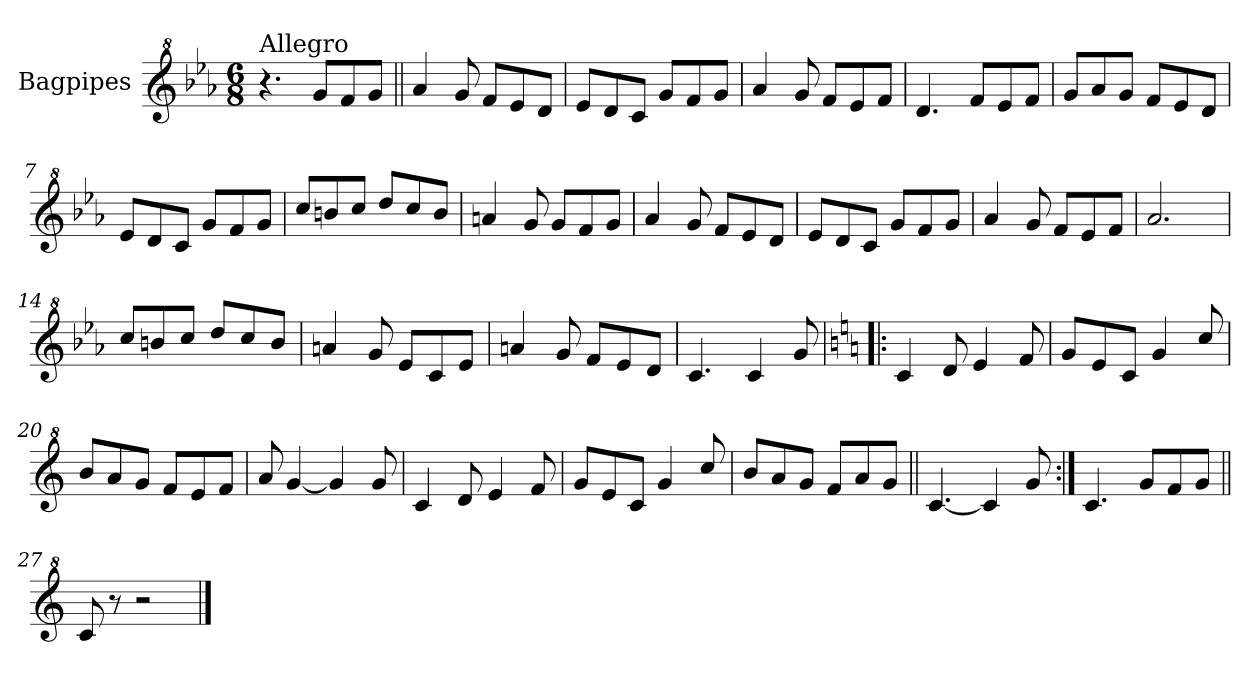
**kern
*part1
*staff1
*I"Bagpipes
*I'Bag
*clefG^2
*k[b-e-a-]
*E-:
*M6/8
=1
!LO:TX:a:t=Allegro
4.r
8gg/L
8ff/
8gg/J
=2||
4aa-/
8gg/
8ff/L
8ee-/
8dd/J
=3
8ee-/L
8dd/
8cc/J
8gg/L
8ff/
8gg/J
=4
4aa-/
8gg/
8ff/L
8ee-/
8ff/J
=5
4.dd/
8ff/L
8ee-/
8ff/J
=6
8gg/L
8aa-/
8gg/J
8ff/L
8ee-/
8dd/J
=7
8ee-/L
8dd/
8cc/J
8gg/L
8ff/
8gg/J
!!LO:LB:g=z
=8
8ccc/L
8bbn/
8ccc/J
8ddd/L
8ccc/
8bb/J
=9
4aan/
8gg/
8gg/L
8ff/
8gg/J
=10
4aa-/
8gg/
8ff/L
8ee-/
8dd/J
=11
8ee-/L
8dd/
8cc/J
8gg/L
8ff/
8gg/J
=12
4aa-/
8gg/
8ff/L
8ee-/
8ff/J
=13
2.aa-/
=14
8ccc/L
8bbn/
8ccc/J
8ddd/L
8ccc/
8bb/J
=15
4aan/
8gg/
8ee-/L
8cc/
8ee-/J
!!LO:LB:g=z
=16
4aan/
8gg/
8ff/L
8ee-/
8dd/J
=17
4.cc/
4cc/
8gg/
=18!|:
*k[]
*C:
4cc/
8dd/
4ee/
8ff/
=19
8gg/L
8ee/
8cc/J
4gg/
8ccc/
=20
8bb/L
8aa/
8gg/J
8ff/L
8ee/
8ff/J
=21
8aa/
[4gg/
4gg/]
8gg/
=22
4cc/
8dd/
4ee/
8ff/
!!LO:LB:g=z
=23
8gg/L
8ee/
8cc/J
4gg/
8ccc/
=24
8bb/L
8aa/
8gg/J
8ff/L
8aa/
8gg/J
=25||
[4.cc/
4cc/]
8gg/
=26:|!
4.cc/
8gg/L
8ff/
8gg/J
=27||
8cc/
8r
2r
==
*-
